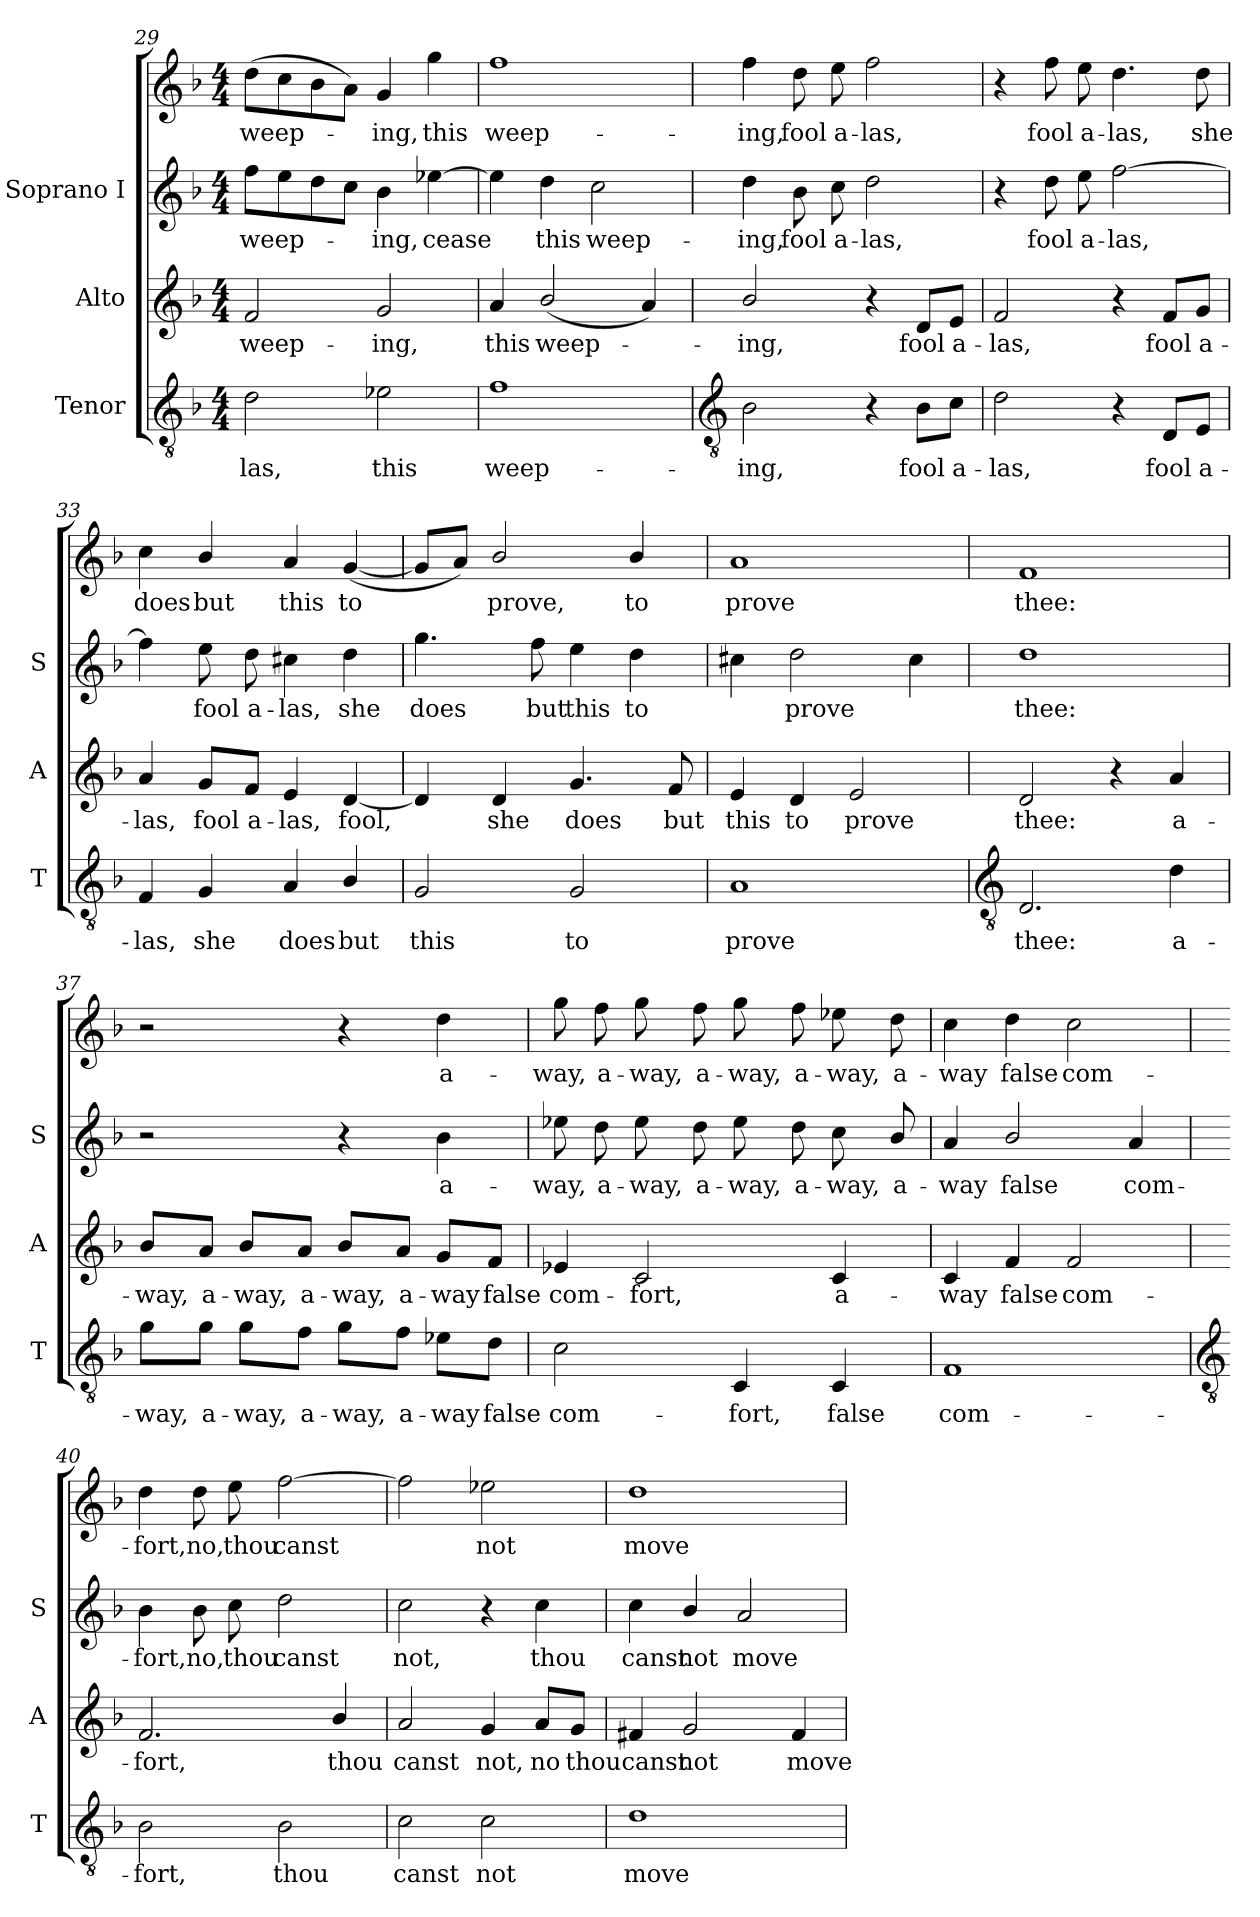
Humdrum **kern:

**kern	**text	**kern	**text	**kern	**text	**kern	**text
*part3	*part3	*part2	*part2	*part1	*part1	*part1	*part1
*staff4	*staff4	*staff3	*staff3	*staff2	*staff2	*staff1	*staff1
*I"Tenor	*	*I"Alto	*	*I"Soprano I	*	*	*
*I'T	*	*I'A	*	*I'S	*	*	*
*clefGv2	*	*clefG2	*	*clefG2	*	*clefG2	*
*k[b-]	*	*k[b-]	*	*k[b-]	*	*k[b-]	*
*F:	*	*F:	*	*F:	*	*F:	*
*M4/4	*	*M4/4	*	*M4/4	*	*M4/4	*
=29	=29	=29	=29	=29	=29	=29	=29
!	!LO:LY:b	!	!LO:LY:b	!	!LO:LY:b	!	!LO:LY:b
2d	-las,	2f	weep-	8ffL	weep-	(>8ddL	weep-
.	.	.	.	8ee	.	8cc	.
.	.	.	.	8dd	.	8b-	.
.	.	.	.	8ccJ	.	8aJ)	.
!	!LO:LY:b	!	!LO:LY:b	!	!LO:LY:b	!	!LO:LY:b
2e-X	this	2g	-ing,	4b-	ing,	4g	ing,
!	!	!	!	!	!LO:LY:b	!	!LO:LY:b
.	.	.	.	[4ee-X	cease	4gg	this
=30	=30	=30	=30	=30	=30	=30	=30
!	!LO:LY:b	!	!LO:LY:b	!	!	!	!LO:LY:b
1f	weep-	4a	this	4ee-]	.	1ff	weep-
!	!	!	!LO:LY:b	!	!LO:LY:b	!	!
.	.	(<2b-/	weep-	4dd	-this	.	.
!	!	!	!	!	!LO:LY:b	!	!
.	.	.	.	2cc	weep-	.	.
.	.	4a)	.	.	.	.	.
!!LO:LB:g=z
=31	=31	=31	=31	=31	=31	=31	=31
*clefGv2	*	*	*	*	*	*	*
!	!LO:LY:b	!	!LO:LY:b	!	!LO:LY:b	!	!LO:LY:b
2B-	-ing,	2b-/	ing,	4dd	ing,	4ff	-ing,
!	!	!	!	!	!LO:LY:b	!	!LO:LY:b
.	.	.	.	8b-	fool	8dd	fool
!	!	!	!	!	!LO:LY:b	!	!LO:LY:b
.	.	.	.	8cc	a-	8ee	a-
!	!	!	!	!	!LO:LY:b	!	!LO:LY:b
4r	.	4r	.	2dd	-las,	2ff	-las,
!	!LO:LY:b	!	!LO:LY:b	!	!	!	!
8B-\L	fool	8d/L	fool	.	.	.	.
!	!LO:LY:b	!	!LO:LY:b	!	!	!	!
8c\J	a-	8e/J	a-	.	.	.	.
=32	=32	=32	=32	=32	=32	=32	=32
!	!LO:LY:b	!	!LO:LY:b	!	!	!	!
2d	-las,	2f	-las,	4r	.	4r	.
!	!	!	!	!	!LO:LY:b	!	!LO:LY:b
.	.	.	.	8dd	fool	8ff	fool
!	!	!	!	!	!LO:LY:b	!	!LO:LY:b
.	.	.	.	8ee	a-	8ee	a-
!	!	!	!	!	!LO:LY:b	!	!LO:LY:b
4r	.	4r	.	[2ff	-las,	4.dd	-las,
!	!LO:LY:b	!	!LO:LY:b	!	!	!	!
8D/L	fool	8f/L	fool	.	.	.	.
!	!LO:LY:b	!	!LO:LY:b	!	!	!	!LO:LY:b
8E/J	a-	8g/J	a-	.	.	8dd	she
=33	=33	=33	=33	=33	=33	=33	=33
!	!LO:LY:b	!	!LO:LY:b	!	!	!	!LO:LY:b
4F	-las,	4a	-las,	4ff]	.	4cc	does
!	!LO:LY:b	!	!LO:LY:b	!	!LO:LY:b	!	!LO:LY:b
4G	she	8g/L	fool	8ee	fool	4b-/	but
!	!	!	!LO:LY:b	!	!LO:LY:b	!	!
.	.	8f/J	a-	8dd	a-	.	.
!	!LO:LY:b	!	!LO:LY:b	!	!LO:LY:b	!	!LO:LY:b
4A	does	4e	-las,	4cc#X	-las,	4a	this
!	!LO:LY:b	!	!LO:LY:b	!	!LO:LY:b	!	!LO:LY:b
4B-/	but	[4d	fool,	4dd	she	(<[4g	to
=34	=34	=34	=34	=34	=34	=34	=34
!	!LO:LY:b	!	!	!	!LO:LY:b	!	!
2G	this	4d]	.	4.gg	does	8gL]	.
.	.	.	.	.	.	8aJ)	.
!	!	!	!LO:LY:b	!	!	!	!LO:LY:b
.	.	4d	she	.	.	2b-/	prove,
!	!	!	!	!	!LO:LY:b	!	!
.	.	.	.	8ff	but	.	.
!	!LO:LY:b	!	!LO:LY:b	!	!LO:LY:b	!	!
2G	to	4.g	does	4ee	this	.	.
!	!	!	!	!	!LO:LY:b	!	!LO:LY:b
.	.	.	.	4dd	to	4b-/	to
!	!	!	!LO:LY:b	!	!	!	!
.	.	8f	but	.	.	.	.
=35	=35	=35	=35	=35	=35	=35	=35
!	!LO:LY:b	!	!LO:LY:b	!	!	!	!LO:LY:b
1A	prove	4e	this	4cc#X	.	1a	prove
!	!	!	!LO:LY:b	!	!LO:LY:b	!	!
.	.	4d	to	2dd	prove	.	.
!	!	!	!LO:LY:b	!	!	!	!
.	.	2e	prove	.	.	.	.
.	.	.	.	4cc#	.	.	.
!!LO:LB:g=z
=36	=36	=36	=36	=36	=36	=36	=36
*clefGv2	*	*	*	*	*	*	*
!	!LO:LY:b	!	!LO:LY:b	!	!LO:LY:b	!	!LO:LY:b
2.D	thee:	2d	thee:	1dd	thee:	1f	thee:
.	.	4r	.	.	.	.	.
!	!LO:LY:b	!	!LO:LY:b	!	!	!	!
4d	a-	4a	a-	.	.	.	.
=37	=37	=37	=37	=37	=37	=37	=37
!	!LO:LY:b	!	!LO:LY:b	!	!	!	!
8g\L	-way,	8b-/L	-way,	2r	.	2r	.
!	!LO:LY:b	!	!LO:LY:b	!	!	!	!
8g\J	a-	8a/J	a-	.	.	.	.
!	!LO:LY:b	!	!LO:LY:b	!	!	!	!
8g\L	-way,	8b-/L	-way,	.	.	.	.
!	!LO:LY:b	!	!LO:LY:b	!	!	!	!
8f\J	a-	8a/J	a-	.	.	.	.
!	!LO:LY:b	!	!LO:LY:b	!	!	!	!
8g\L	-way,	8b-/L	-way,	4r	.	4r	.
!	!LO:LY:b	!	!LO:LY:b	!	!	!	!
8f\J	a-	8a/J	a-	.	.	.	.
!	!LO:LY:b	!	!LO:LY:b	!	!LO:LY:b	!	!LO:LY:b
8e-X\L	-way	8g/L	-way	4b-	-a-	4dd	a-
!	!LO:LY:b	!	!LO:LY:b	!	!	!	!
8d\J	false	8f/J	false	.	.	.	.
=38	=38	=38	=38	=38	=38	=38	=38
!	!LO:LY:b	!	!LO:LY:b	!	!LO:LY:b	!	!LO:LY:b
2c	com-	4e-X	com-	8ee-X	-way,	8gg	-way,
!	!	!	!	!	!LO:LY:b	!	!LO:LY:b
.	.	.	.	8dd	a-	8ff	a-
!	!	!	!LO:LY:b	!	!LO:LY:b	!	!LO:LY:b
.	.	2c	-fort,	8ee-	-way,	8gg	-way,
!	!	!	!	!	!LO:LY:b	!	!LO:LY:b
.	.	.	.	8dd	a-	8ff	a-
!	!LO:LY:b	!	!	!	!LO:LY:b	!	!LO:LY:b
4C	-fort,	.	.	8ee-	-way,	8gg	-way,
!	!	!	!	!	!LO:LY:b	!	!LO:LY:b
.	.	.	.	8dd	a-	8ff	a-
!	!LO:LY:b	!	!LO:LY:b	!	!LO:LY:b	!	!LO:LY:b
4C	false	4c	a-	8cc	-way,	8ee-X	-way,
!	!	!	!	!	!LO:LY:b	!	!LO:LY:b
.	.	.	.	8b-/	a-	8dd	a-
=39	=39	=39	=39	=39	=39	=39	=39
!	!LO:LY:b	!	!LO:LY:b	!	!LO:LY:b	!	!LO:LY:b
1F	com-	4c	-way	4a	-way	4cc	-way
!	!	!	!LO:LY:b	!	!LO:LY:b	!	!LO:LY:b
.	.	4f	false	2b-/	false	4dd	false
!	!	!	!LO:LY:b	!	!	!	!LO:LY:b
.	.	2f	com-	.	.	2cc	com-
!	!	!	!	!	!LO:LY:b	!	!
.	.	.	.	4a	com-	.	.
!!LO:LB:g=z
=40	=40	=40	=40	=40	=40	=40	=40
*clefGv2	*	*	*	*	*	*	*
!	!LO:LY:b	!	!LO:LY:b	!	!LO:LY:b	!	!LO:LY:b
2B-	-fort,	2.f	-fort,	4b-	fort,	4dd	-fort,
!	!	!	!	!	!LO:LY:b	!	!LO:LY:b
.	.	.	.	8b-	no,	8dd	no,
!	!	!	!	!	!LO:LY:b	!	!LO:LY:b
.	.	.	.	8cc	thou	8ee	thou
!	!LO:LY:b	!	!	!	!LO:LY:b	!	!LO:LY:b
2B-	thou	.	.	2dd	canst	[2ff	canst
!	!	!	!LO:LY:b	!	!	!	!
.	.	4b-/	thou	.	.	.	.
=41	=41	=41	=41	=41	=41	=41	=41
!	!LO:LY:b	!	!LO:LY:b	!	!LO:LY:b	!	!
2c	canst	2a	canst	2cc	not,	2ff]	.
!	!LO:LY:b	!	!LO:LY:b	!	!	!	!LO:LY:b
2c	not	4g	not,	4r	.	2ee-X	not
!	!	!	!LO:LY:b	!	!LO:LY:b	!	!
.	.	8a/L	no	4cc	thou	.	.
!	!	!	!LO:LY:b	!	!	!	!
.	.	8g/J	thou	.	.	.	.
=42	=42	=42	=42	=42	=42	=42	=42
!	!LO:LY:b	!	!LO:LY:b	!	!LO:LY:b	!	!LO:LY:b
1d	move	4f#X	canst	4cc	canst	1dd	move
!	!	!	!LO:LY:b	!	!LO:LY:b	!	!
.	.	2g	not	4b-/	not	.	.
!	!	!	!	!	!LO:LY:b	!	!
.	.	.	.	2a	move	.	.
!	!	!	!LO:LY:b	!	!	!	!
.	.	4f#	move	.	.	.	.
=	=	=	=	=	=	=	=
*-	*-	*-	*-	*-	*-	*-	*-
